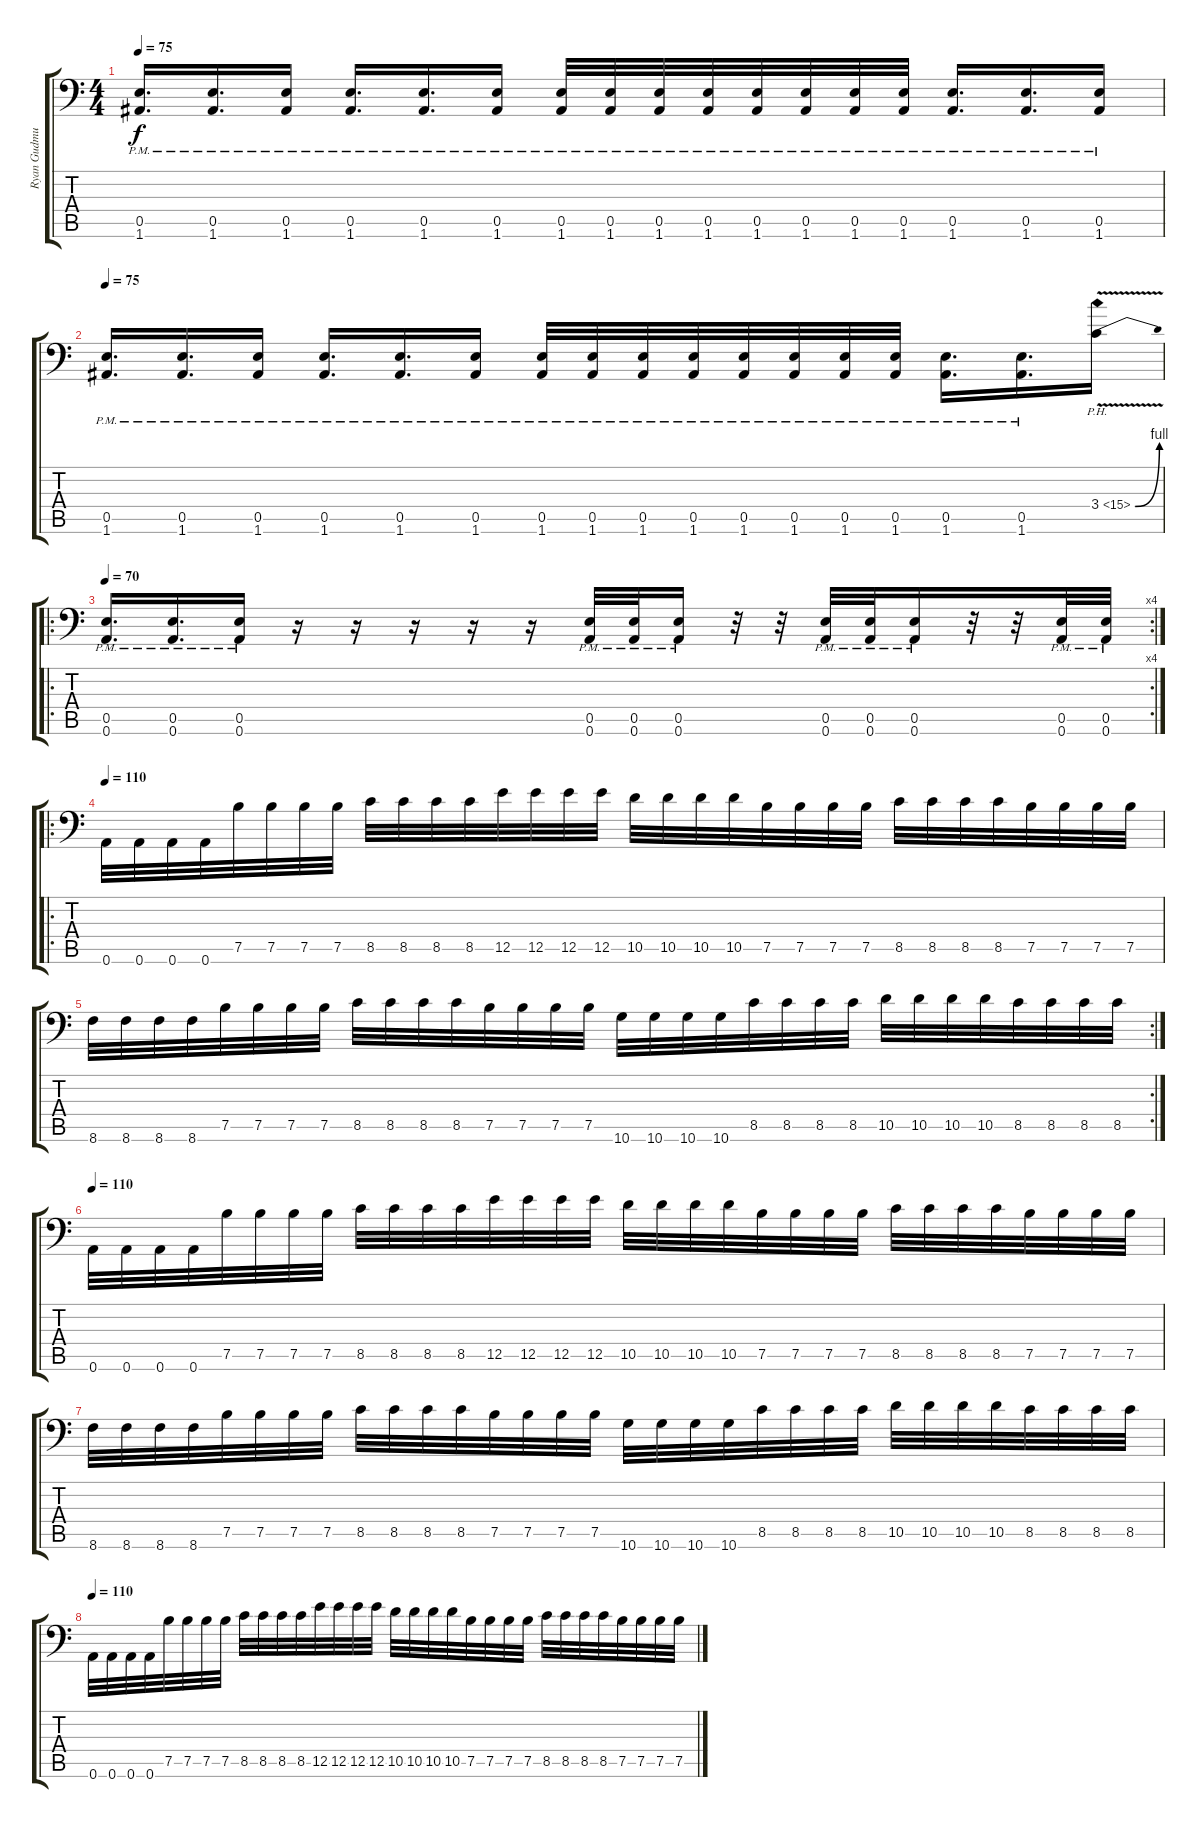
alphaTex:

\track ("Ryan Gudmunds" "Ryan Gudmu") {instrument distortionguitar}
\staff {score tabs}
\tuning (B3 Gb3 D3 A2 E2 A1) {hide}
\ts (4 4)
\tempo 75
\clef f4
\ks c
(0.5{pm} 1.6{pm}).16{d dy f} (0.5{pm} 1.6{pm}).16{d} (0.5{pm} 1.6{pm}).16 (0.5{pm} 1.6{pm}).16{d} (0.5{pm} 1.6{pm}).16{d} (0.5{pm} 1.6{pm}).16 (0.5{pm} 1.6{pm}).32 (0.5{pm} 1.6{pm}).32 (0.5{pm} 1.6{pm}).32 (0.5{pm} 1.6{pm}).32 (0.5{pm} 1.6{pm}).32 (0.5{pm} 1.6{pm}).32 (0.5{pm} 1.6{pm}).32 (0.5{pm} 1.6{pm}).32 (0.5{pm} 1.6{pm}).16{d} (0.5{pm} 1.6{pm}).16{d} (0.5{pm} 1.6{pm}).16 |
\tempo 75
(0.5{pm} 1.6{pm}).16{d} (0.5{pm} 1.6{pm}).16{d} (0.5{pm} 1.6{pm}).16 (0.5{pm} 1.6{pm}).16{d} (0.5{pm} 1.6{pm}).16{d} (0.5{pm} 1.6{pm}).16 (0.5{pm} 1.6{pm}).32 (0.5{pm} 1.6{pm}).32 (0.5{pm} 1.6{pm}).32 (0.5{pm} 1.6{pm}).32 (0.5{pm} 1.6{pm}).32 (0.5{pm} 1.6{pm}).32 (0.5{pm} 1.6{pm}).32 (0.5{pm} 1.6{pm}).32 (0.5{pm} 1.6{pm}).16{d} (0.5{pm} 1.6{pm}).16{d} 3.4{be (bend 0 0 60 4) ph 12 v}.16 |
\ro
\rc 4
\tempo 70
(0.5{pm} 0.6{pm}).16{d} (0.5{pm} 0.6{pm}).16{d} (0.5{pm} 0.6{pm}).16 r.16 r.16 r.16 r.16 r.16 (0.5{pm} 0.6{pm}).32 (0.5{pm} 0.6{pm}).32 (0.5{pm} 0.6{pm}).16 r.32 r.32 (0.5{pm} 0.6{pm}).32 (0.5{pm} 0.6{pm}).32 (0.5{pm} 0.6{pm}).16 r.32 r.32 (0.5{pm} 0.6{pm}).32 (0.5{pm} 0.6{pm}).32 |
\ro
\tempo 110
0.6.32 0.6.32 0.6.32 0.6.32 7.5.32 7.5.32 7.5.32 7.5.32 8.5.32 8.5.32 8.5.32 8.5.32 12.5.32 12.5.32 12.5.32 12.5.32 10.5.32 10.5.32 10.5.32 10.5.32 7.5.32 7.5.32 7.5.32 7.5.32 8.5.32 8.5.32 8.5.32 8.5.32 7.5.32 7.5.32 7.5.32 7.5.32 |
\rc 2
8.6.32 8.6.32 8.6.32 8.6.32 7.5.32 7.5.32 7.5.32 7.5.32 8.5.32 8.5.32 8.5.32 8.5.32 7.5.32 7.5.32 7.5.32 7.5.32 10.6.32 10.6.32 10.6.32 10.6.32 8.5.32 8.5.32 8.5.32 8.5.32 10.5.32 10.5.32 10.5.32 10.5.32 8.5.32 8.5.32 8.5.32 8.5.32 |
\tempo 110
0.6.32 0.6.32 0.6.32 0.6.32 7.5.32 7.5.32 7.5.32 7.5.32 8.5.32 8.5.32 8.5.32 8.5.32 12.5.32 12.5.32 12.5.32 12.5.32 10.5.32 10.5.32 10.5.32 10.5.32 7.5.32 7.5.32 7.5.32 7.5.32 8.5.32 8.5.32 8.5.32 8.5.32 7.5.32 7.5.32 7.5.32 7.5.32 |
8.6.32 8.6.32 8.6.32 8.6.32 7.5.32 7.5.32 7.5.32 7.5.32 8.5.32 8.5.32 8.5.32 8.5.32 7.5.32 7.5.32 7.5.32 7.5.32 10.6.32 10.6.32 10.6.32 10.6.32 8.5.32 8.5.32 8.5.32 8.5.32 10.5.32 10.5.32 10.5.32 10.5.32 8.5.32 8.5.32 8.5.32 8.5.32 |
\tempo 110
0.6.32 0.6.32 0.6.32 0.6.32 7.5.32 7.5.32 7.5.32 7.5.32 8.5.32 8.5.32 8.5.32 8.5.32 12.5.32 12.5.32 12.5.32 12.5.32 10.5.32 10.5.32 10.5.32 10.5.32 7.5.32 7.5.32 7.5.32 7.5.32 8.5.32 8.5.32 8.5.32 8.5.32 7.5.32 7.5.32 7.5.32 7.5.32
